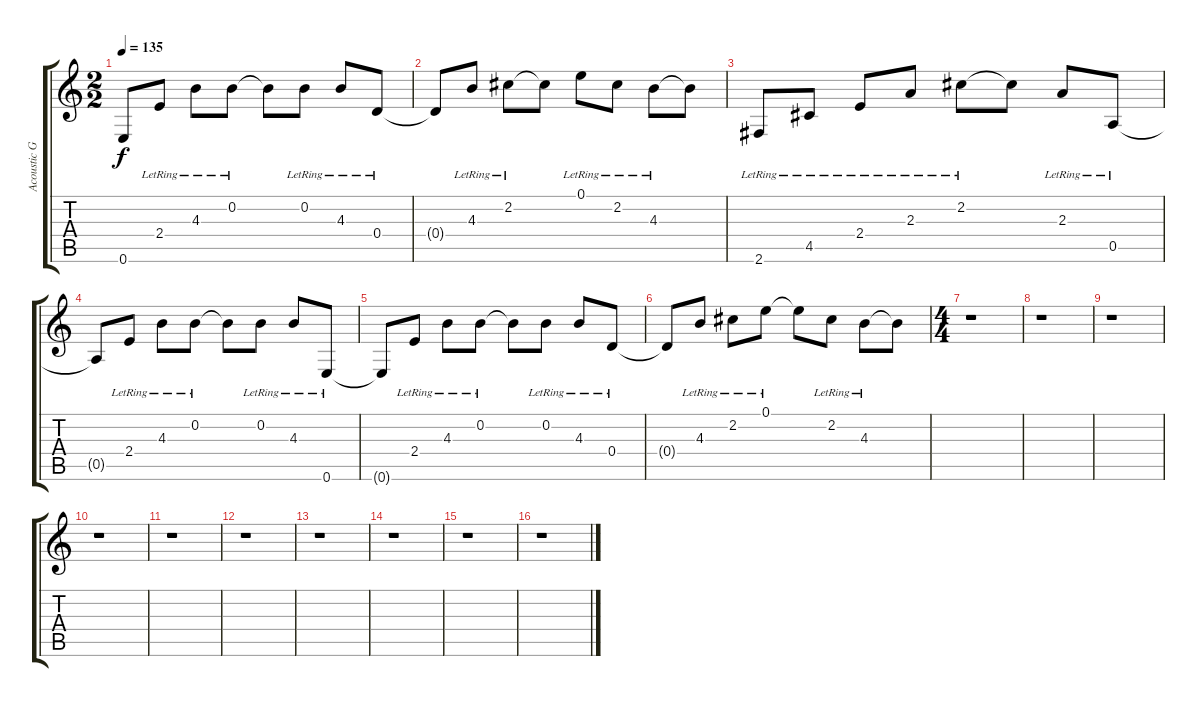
\track ("Acoustic Guitar" "Acoustic G") {instrument acousticguitarsteel}
\staff {score tabs}
\tuning (E4 B3 G3 D3 A2 E2) {hide}
\ts (2 2)
\tempo 135
\clef g2
\ks c
0.6{t}.8{dy f} 2.4{lr}.8 4.3{lr}.8 0.2{lr}.8 0.2{t}.8 0.2{lr}.8 4.3{lr}.8 0.4{lr}.8 |
0.4{t}.8 4.3{lr}.8 2.2{lr}.8 2.2{t}.8 0.1{lr}.8 2.2{lr}.8 4.3{lr}.8 4.3{t}.8 |
2.6{lr}.8 4.5{lr}.8 2.4{lr}.8 2.3{lr}.8 2.2{lr}.8 2.2{t}.8 2.3{lr}.8 0.5{lr}.8 |
0.5{t}.8 2.4{lr}.8 4.3{lr}.8 0.2{lr}.8 0.2{t}.8 0.2{lr}.8 4.3{lr}.8 0.6{lr}.8 |
0.6{t}.8 2.4{lr}.8 4.3{lr}.8 0.2{lr}.8 0.2{t}.8 0.2{lr}.8 4.3{lr}.8 0.4{lr}.8 |
0.4{t}.8 4.3{lr}.8 2.2{lr}.8 0.1{lr}.8 0.1{t}.8 2.2{lr}.8 4.3{lr}.8 4.3{t}.8 |
\ts (4 4)
r.1 |
r.1 |
r.1 |
r.1 |
r.1 |
r.1 |
r.1 |
r.1 |
r.1 |
r.1
